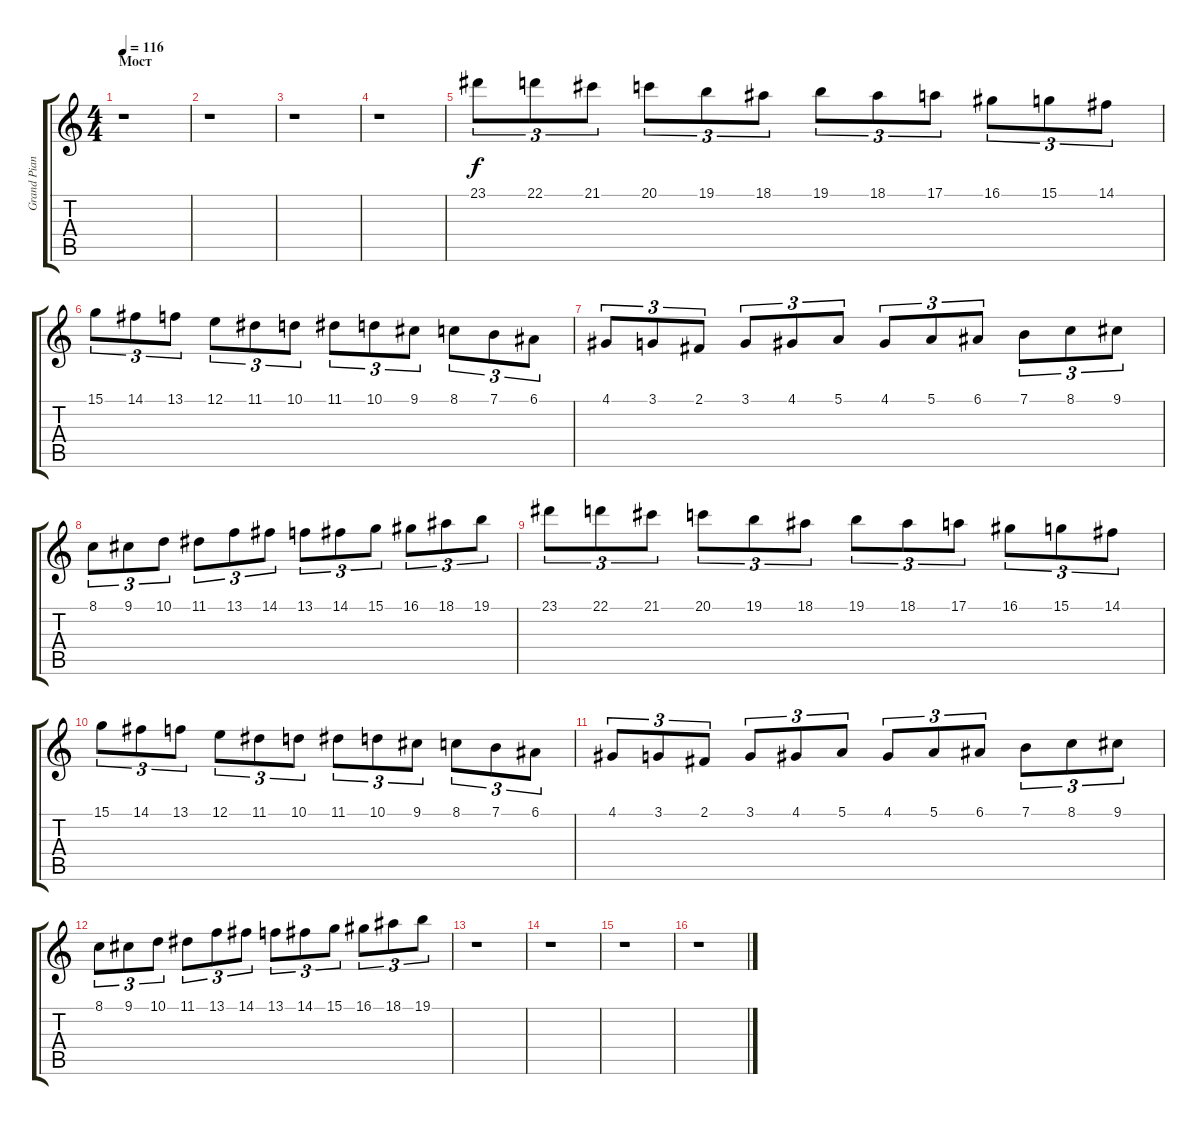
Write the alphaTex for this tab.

\track ("Grand Piano" "Grand Pian") {instrument acousticgrandpiano}
\staff {score tabs}
\tuning (E4 B3 G3 D3 A2 E2) {hide}
\ts (4 4)
\section ("" "Мост")
\tempo 116
\clef g2
\ks c
r.1{dy f} |
r.1 |
r.1 |
r.1 |
23.1.8{tu (3 2) instrument stringensemble1} 22.1.8{tu (3 2)} 21.1.8{tu (3 2)} 20.1.8{tu (3 2)} 19.1.8{tu (3 2)} 18.1.8{tu (3 2)} 19.1.8{tu (3 2)} 18.1.8{tu (3 2)} 17.1.8{tu (3 2)} 16.1.8{tu (3 2)} 15.1.8{tu (3 2)} 14.1.8{tu (3 2)} |
15.1.8{tu (3 2)} 14.1.8{tu (3 2)} 13.1.8{tu (3 2)} 12.1.8{tu (3 2)} 11.1.8{tu (3 2)} 10.1.8{tu (3 2)} 11.1.8{tu (3 2)} 10.1.8{tu (3 2)} 9.1.8{tu (3 2)} 8.1.8{tu (3 2)} 7.1.8{tu (3 2)} 6.1.8{tu (3 2)} |
4.1.8{tu (3 2)} 3.1.8{tu (3 2)} 2.1.8{tu (3 2)} 3.1.8{tu (3 2)} 4.1.8{tu (3 2)} 5.1.8{tu (3 2)} 4.1.8{tu (3 2)} 5.1.8{tu (3 2)} 6.1.8{tu (3 2)} 7.1.8{tu (3 2)} 8.1.8{tu (3 2)} 9.1.8{tu (3 2)} |
8.1.8{tu (3 2)} 9.1.8{tu (3 2)} 10.1.8{tu (3 2)} 11.1.8{tu (3 2)} 13.1.8{tu (3 2)} 14.1.8{tu (3 2)} 13.1.8{tu (3 2)} 14.1.8{tu (3 2)} 15.1.8{tu (3 2)} 16.1.8{tu (3 2)} 18.1.8{tu (3 2)} 19.1.8{tu (3 2)} |
23.1.8{tu (3 2)} 22.1.8{tu (3 2)} 21.1.8{tu (3 2)} 20.1.8{tu (3 2)} 19.1.8{tu (3 2)} 18.1.8{tu (3 2)} 19.1.8{tu (3 2)} 18.1.8{tu (3 2)} 17.1.8{tu (3 2)} 16.1.8{tu (3 2)} 15.1.8{tu (3 2)} 14.1.8{tu (3 2)} |
15.1.8{tu (3 2)} 14.1.8{tu (3 2)} 13.1.8{tu (3 2)} 12.1.8{tu (3 2)} 11.1.8{tu (3 2)} 10.1.8{tu (3 2)} 11.1.8{tu (3 2)} 10.1.8{tu (3 2)} 9.1.8{tu (3 2)} 8.1.8{tu (3 2)} 7.1.8{tu (3 2)} 6.1.8{tu (3 2)} |
4.1.8{tu (3 2)} 3.1.8{tu (3 2)} 2.1.8{tu (3 2)} 3.1.8{tu (3 2)} 4.1.8{tu (3 2)} 5.1.8{tu (3 2)} 4.1.8{tu (3 2)} 5.1.8{tu (3 2)} 6.1.8{tu (3 2)} 7.1.8{tu (3 2)} 8.1.8{tu (3 2)} 9.1.8{tu (3 2)} |
8.1.8{tu (3 2)} 9.1.8{tu (3 2)} 10.1.8{tu (3 2)} 11.1.8{tu (3 2)} 13.1.8{tu (3 2)} 14.1.8{tu (3 2)} 13.1.8{tu (3 2)} 14.1.8{tu (3 2)} 15.1.8{tu (3 2)} 16.1.8{tu (3 2)} 18.1.8{tu (3 2)} 19.1.8{tu (3 2)} |
r.1 |
r.1 |
r.1 |
r.1
